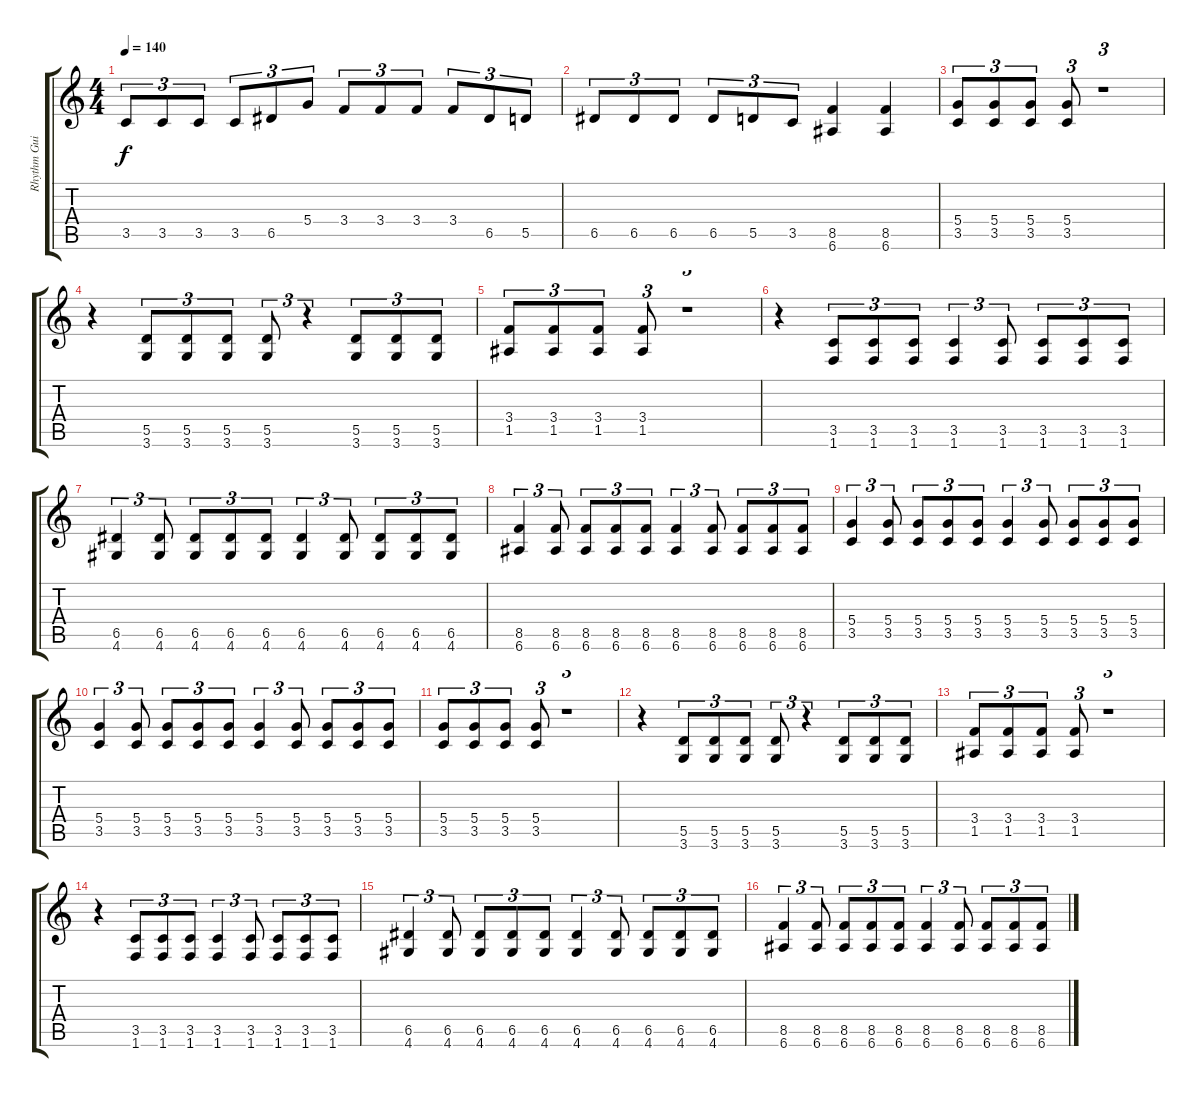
\track ("Rhythm Guitar" "Rhythm Gui") {instrument distortionguitar}
\staff {score tabs}
\tuning (E4 B3 G3 D3 A2 E2) {hide}
\ts (4 4)
\tempo 140
\clef g2
\ks c
3.5.8{tu (3 2) dy f} 3.5.8{tu (3 2)} 3.5.8{tu (3 2)} 3.5.8{tu (3 2)} 6.5.8{tu (3 2)} 5.4.8{tu (3 2)} 3.4.8{tu (3 2)} 3.4.8{tu (3 2)} 3.4.8{tu (3 2)} 3.4.8{tu (3 2)} 6.5.8{tu (3 2)} 5.5.8{tu (3 2)} |
6.5.8{tu (3 2)} 6.5.8{tu (3 2)} 6.5.8{tu (3 2)} 6.5.8{tu (3 2)} 5.5.8{tu (3 2)} 3.5.8{tu (3 2)} (8.5 6.6).4 (8.5 6.6).4 |
(5.4 3.5).8{tu (3 2)} (5.4 3.5).8{tu (3 2)} (5.4 3.5).8{tu (3 2)} (5.4 3.5).8{tu (3 2)} r.1{tu (3 2)} |
r.4 (5.5 3.6).8{tu (3 2)} (5.5 3.6).8{tu (3 2)} (5.5 3.6).8{tu (3 2)} (5.5 3.6).8{tu (3 2)} r.4{tu (3 2)} (5.5 3.6).8{tu (3 2)} (5.5 3.6).8{tu (3 2)} (5.5 3.6).8{tu (3 2)} |
(3.4 1.5).8{tu (3 2)} (3.4 1.5).8{tu (3 2)} (3.4 1.5).8{tu (3 2)} (3.4 1.5).8{tu (3 2)} r.1{tu (3 2)} |
r.4 (3.5 1.6).8{tu (3 2)} (3.5 1.6).8{tu (3 2)} (3.5 1.6).8{tu (3 2)} (3.5 1.6).4{tu (3 2)} (3.5 1.6).8{tu (3 2)} (3.5 1.6).8{tu (3 2)} (3.5 1.6).8{tu (3 2)} (3.5 1.6).8{tu (3 2)} |
(6.5 4.6).4{tu (3 2)} (6.5 4.6).8{tu (3 2)} (6.5 4.6).8{tu (3 2)} (6.5 4.6).8{tu (3 2)} (6.5 4.6).8{tu (3 2)} (6.5 4.6).4{tu (3 2)} (6.5 4.6).8{tu (3 2)} (6.5 4.6).8{tu (3 2)} (6.5 4.6).8{tu (3 2)} (6.5 4.6).8{tu (3 2)} |
(8.5 6.6).4{tu (3 2)} (8.5 6.6).8{tu (3 2)} (8.5 6.6).8{tu (3 2)} (8.5 6.6).8{tu (3 2)} (8.5 6.6).8{tu (3 2)} (8.5 6.6).4{tu (3 2)} (8.5 6.6).8{tu (3 2)} (8.5 6.6).8{tu (3 2)} (8.5 6.6).8{tu (3 2)} (8.5 6.6).8{tu (3 2)} |
(5.4 3.5).4{tu (3 2)} (5.4 3.5).8{tu (3 2)} (5.4 3.5).8{tu (3 2)} (5.4 3.5).8{tu (3 2)} (5.4 3.5).8{tu (3 2)} (5.4 3.5).4{tu (3 2)} (5.4 3.5).8{tu (3 2)} (5.4 3.5).8{tu (3 2)} (5.4 3.5).8{tu (3 2)} (5.4 3.5).8{tu (3 2)} |
(5.4 3.5).4{tu (3 2)} (5.4 3.5).8{tu (3 2)} (5.4 3.5).8{tu (3 2)} (5.4 3.5).8{tu (3 2)} (5.4 3.5).8{tu (3 2)} (5.4 3.5).4{tu (3 2)} (5.4 3.5).8{tu (3 2)} (5.4 3.5).8{tu (3 2)} (5.4 3.5).8{tu (3 2)} (5.4 3.5).8{tu (3 2)} |
(5.4 3.5).8{tu (3 2)} (5.4 3.5).8{tu (3 2)} (5.4 3.5).8{tu (3 2)} (5.4 3.5).8{tu (3 2)} r.1{tu (3 2)} |
r.4 (5.5 3.6).8{tu (3 2)} (5.5 3.6).8{tu (3 2)} (5.5 3.6).8{tu (3 2)} (5.5 3.6).8{tu (3 2)} r.4{tu (3 2)} (5.5 3.6).8{tu (3 2)} (5.5 3.6).8{tu (3 2)} (5.5 3.6).8{tu (3 2)} |
(3.4 1.5).8{tu (3 2)} (3.4 1.5).8{tu (3 2)} (3.4 1.5).8{tu (3 2)} (3.4 1.5).8{tu (3 2)} r.1{tu (3 2)} |
r.4 (3.5 1.6).8{tu (3 2)} (3.5 1.6).8{tu (3 2)} (3.5 1.6).8{tu (3 2)} (3.5 1.6).4{tu (3 2)} (3.5 1.6).8{tu (3 2)} (3.5 1.6).8{tu (3 2)} (3.5 1.6).8{tu (3 2)} (3.5 1.6).8{tu (3 2)} |
(6.5 4.6).4{tu (3 2)} (6.5 4.6).8{tu (3 2)} (6.5 4.6).8{tu (3 2)} (6.5 4.6).8{tu (3 2)} (6.5 4.6).8{tu (3 2)} (6.5 4.6).4{tu (3 2)} (6.5 4.6).8{tu (3 2)} (6.5 4.6).8{tu (3 2)} (6.5 4.6).8{tu (3 2)} (6.5 4.6).8{tu (3 2)} |
(8.5 6.6).4{tu (3 2)} (8.5 6.6).8{tu (3 2)} (8.5 6.6).8{tu (3 2)} (8.5 6.6).8{tu (3 2)} (8.5 6.6).8{tu (3 2)} (8.5 6.6).4{tu (3 2)} (8.5 6.6).8{tu (3 2)} (8.5 6.6).8{tu (3 2)} (8.5 6.6).8{tu (3 2)} (8.5 6.6).8{tu (3 2)}
